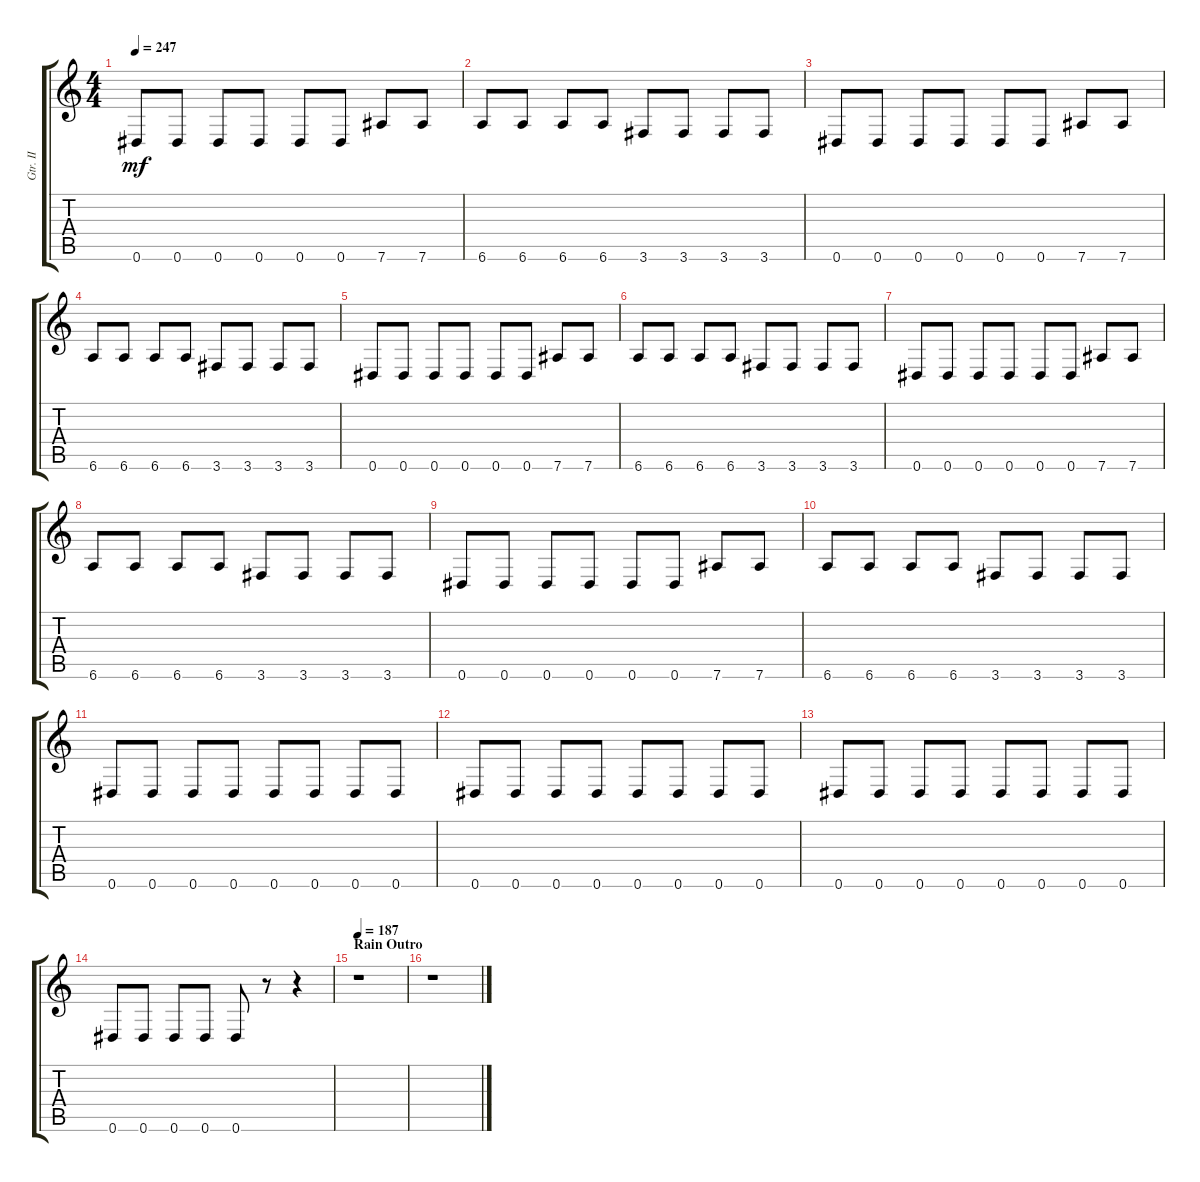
\track ("Gtr. II" "Gtr. II") {instrument overdrivenguitar}
\staff {score tabs}
\tuning (Eb4 Bb3 Gb3 Db3 Ab2 Eb2) {hide}
\ts (4 4)
\tempo 247
\clef g2
\ks c
0.6.8{dy mf} 0.6.8 0.6.8 0.6.8 0.6.8 0.6.8 7.6.8 7.6.8 |
6.6.8 6.6.8 6.6.8 6.6.8 3.6.8 3.6.8 3.6.8 3.6.8 |
0.6.8 0.6.8 0.6.8 0.6.8 0.6.8 0.6.8 7.6.8 7.6.8 |
6.6.8 6.6.8 6.6.8 6.6.8 3.6.8 3.6.8 3.6.8 3.6.8 |
0.6.8 0.6.8 0.6.8 0.6.8 0.6.8 0.6.8 7.6.8 7.6.8 |
6.6.8 6.6.8 6.6.8 6.6.8 3.6.8 3.6.8 3.6.8 3.6.8 |
0.6.8 0.6.8 0.6.8 0.6.8 0.6.8 0.6.8 7.6.8 7.6.8 |
6.6.8 6.6.8 6.6.8 6.6.8 3.6.8 3.6.8 3.6.8 3.6.8 |
0.6.8 0.6.8 0.6.8 0.6.8 0.6.8 0.6.8 7.6.8 7.6.8 |
6.6.8 6.6.8 6.6.8 6.6.8 3.6.8 3.6.8 3.6.8 3.6.8 |
0.6.8 0.6.8 0.6.8 0.6.8 0.6.8 0.6.8 0.6.8 0.6.8 |
0.6.8 0.6.8 0.6.8 0.6.8 0.6.8 0.6.8 0.6.8 0.6.8 |
0.6.8 0.6.8 0.6.8 0.6.8 0.6.8 0.6.8 0.6.8 0.6.8 |
0.6.8 0.6.8 0.6.8 0.6.8 0.6.8 r.8 r.4 |
\section ("" "Rain Outro")
\tempo 187
r.1 |
r.1
